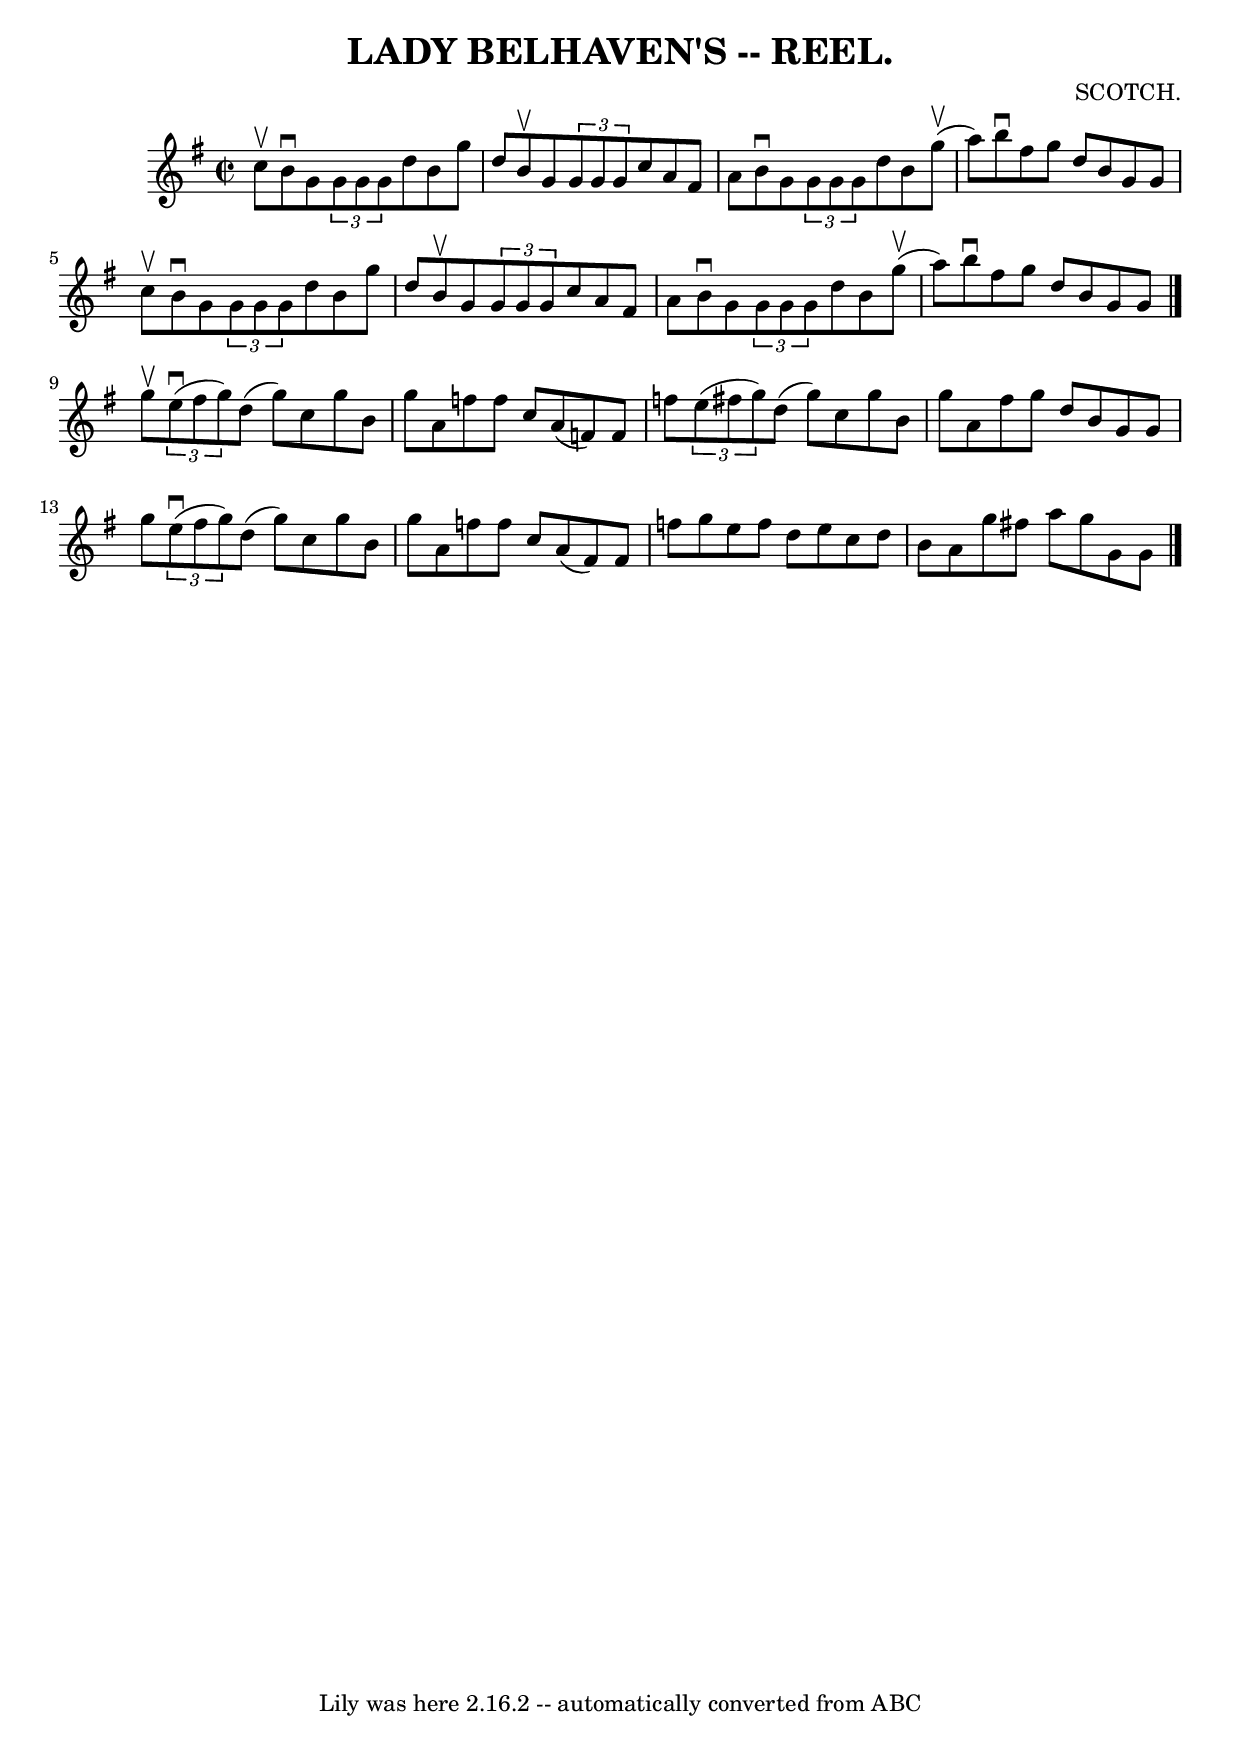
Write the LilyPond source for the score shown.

\version "2.16.2"
\include "Mammoth.ily"
\header {
  %% book = "Coles"
  composer = "SCOTCH."
  crossRefNumber = "12"
  footnotes = ""
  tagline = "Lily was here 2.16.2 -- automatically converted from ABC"
  title = "LADY BELHAVEN'S -- REEL."

}
voicedefault =  {


  \override Staff.TimeSignature #'style = #'C
  \time 2/2 
  \key g \major
  c''8^\upbow |
  b'8^\downbow g'8    
  \times 2/3 { g'8 g'8 g'8  
	     } d''8 b'8 g''8 d''8  |
  
  b'8^\upbow g'8    \times 2/3 { g'8 g'8 g'8  
			       } c''8 a'8 fis'8 
  a'8  |
  b'8^\downbow g'8    \times 2/3 { g'8 g'8 g'8  
				 }   
  d''8 b'8 g''8 (^\upbow a''8) |
  b''8^\downbow fis''8    
  g''8 d''8 b'8 g'8 g'8 c''8^\upbow |
  b'8^\downbow   
  g'8    \times 2/3 { g'8 g'8 g'8  
		    } d''8 b'8 g''8 d''8  
  |
  b'8^\upbow g'8    \times 2/3 { g'8 g'8 g'8  
			       } c''8    
  a'8 fis'8 a'8  |
  b'8^\downbow g'8    \times 2/3 { g'8    
				   g'8 g'8  
				 } d''8 b'8 g''8 (^\upbow a''8) |
  b''8^\downbow fis''8 g''8 d''8 b'8 g'8 g'8  \bar "|." g''8^\upbow |
  \times 2/3 { e''8 (^\downbow fis''8 g''8) 
	     } d''8 
  (g''8) c''8 g''8 b'8 g''8  |
  a'8 f''8 f''8    
  c''8 a'8 (f'8) f'8 f''8  |
  \times 2/3 { e''8 (
	       fis''!8 g''8) 
	     } d''8 (g''8) c''8 g''8 b'8 g''8  
  |
  a'8 fis''8 g''8 d''8 b'8 g'8 g'8 g''8  |
  
  \times 2/3 { e''8 (^\downbow fis''8 g''8) 
	     } d''8 (g''8)   
  c''8 g''8 b'8 g''8  |
  a'8 f''8 f''8 c''8 a'8 (
  fis'8) fis'8 f''8  |
  g''8 e''8 f''8 d''8 e''8    
  c''8 d''8 b'8  |
  a'8 g''8 fis''!8 a''8 g''8 g'8   
  g'8  \bar "|."   

}

\score{
  <<

    \context Staff="default"
    {
      \voicedefault 
      
    }

  >>
  \layout {
    
  }
  \midi {
  }

}
